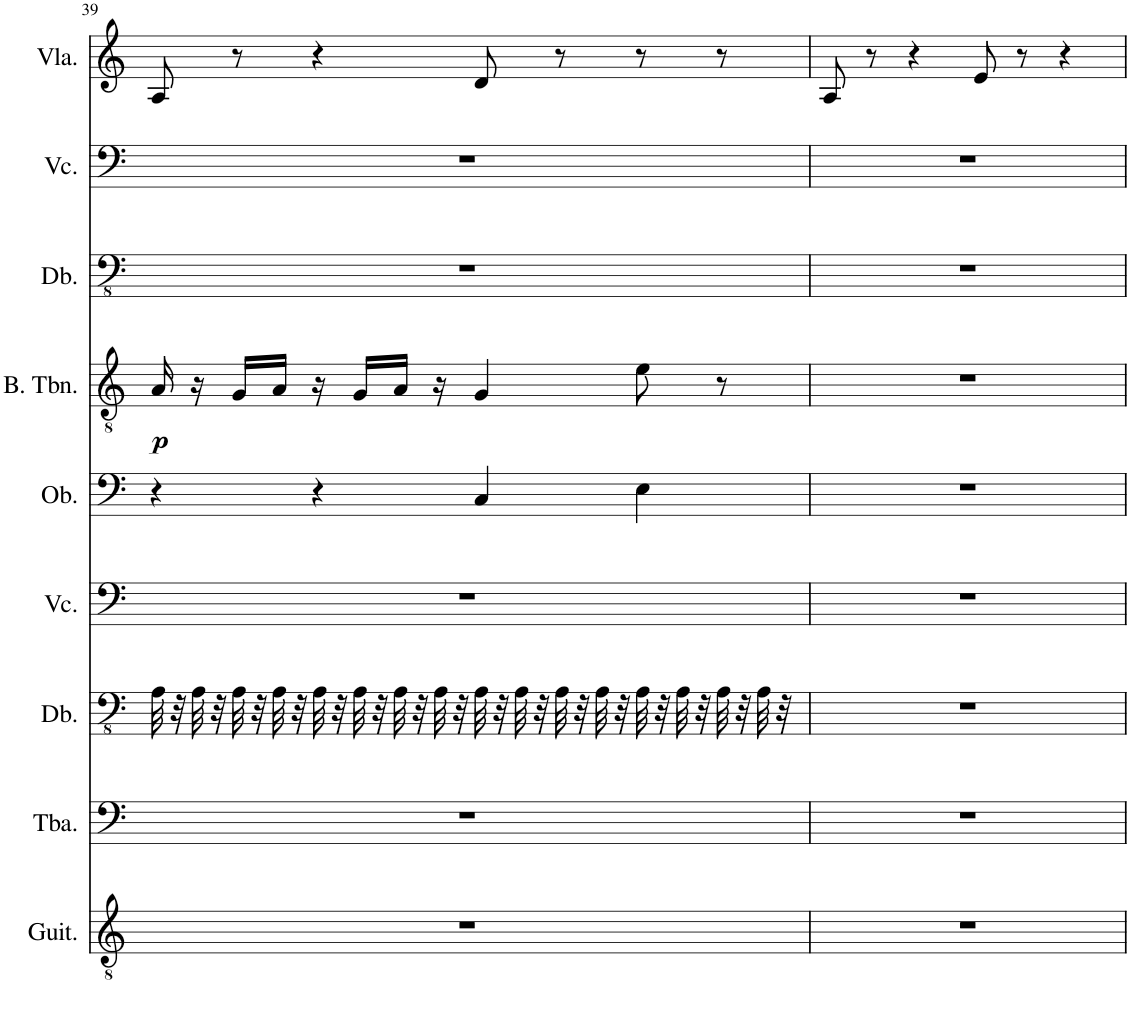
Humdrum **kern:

**kern	**kern	**kern	**kern	**kern	**kern	**dynam	**kern	**kern	**kern
*part9	*part8	*part7	*part6	*part5	*part4	*part4	*part3	*part2	*part1
*staff9	*staff8	*staff7	*staff6	*staff5	*staff4	*staff4	*staff3	*staff2	*staff1
*I"Classical Guitar	*I"Tuba	*I"Double Bass	*I"Violoncello	*I"Oboe	*I"Bass Trombone	*	*I"Double Bass	*I"Violoncello	*I"Viola
*I'Guit.	*I'Tba.	*I'Db.	*I'Vc.	*I'Ob.	*I'B. Tbn.	*	*I'Db.	*I'Vc.	*I'Vla.
!!LO:PB:g=z
*clefGv2	*clefF4	*clefFv4	*clefF4	*clefF4	*clefGv2	*	*clefFv4	*clefF4	*clefG2
*	*	*Trd7c12	*	*Trd-14c-24	*	*	*Trd7c12	*	*
*k[]	*k[]	*k[]	*k[]	*k[]	*k[]	*	*k[]	*k[]	*k[]
*M4/4	*M4/4	*M4/4	*M4/4	*M4/4	*M4/4	*	*M4/4	*M4/4	*M4/4
=39	=39	=39	=39	=39	=39	=39	=39	=39	=39
!	!	!	!	!	!	!LO:DY:b	!	!	!
1r	1r	32AA\	1r	4r	16A/	p	1r	1r	8A/
.	.	32r	.	.	.	.	.	.	.
.	.	32AA\	.	.	16r	.	.	.	.
.	.	32r	.	.	.	.	.	.	.
.	.	32AA\	.	.	16G/LL	.	.	.	8r
.	.	32r	.	.	.	.	.	.	.
.	.	32AA\	.	.	16A/JJ	.	.	.	.
.	.	32r	.	.	.	.	.	.	.
.	.	32AA\	.	4r	16r	.	.	.	4r
.	.	32r	.	.	.	.	.	.	.
.	.	32AA\	.	.	16G/LL	.	.	.	.
.	.	32r	.	.	.	.	.	.	.
.	.	32AA\	.	.	16A/JJ	.	.	.	.
.	.	32r	.	.	.	.	.	.	.
.	.	32AA\	.	.	16r	.	.	.	.
.	.	32r	.	.	.	.	.	.	.
.	.	32AA\	.	4C/	4G/	.	.	.	8d/
.	.	32r	.	.	.	.	.	.	.
.	.	32AA\	.	.	.	.	.	.	.
.	.	32r	.	.	.	.	.	.	.
.	.	32AA\	.	.	.	.	.	.	8r
.	.	32r	.	.	.	.	.	.	.
.	.	32AA\	.	.	.	.	.	.	.
.	.	32r	.	.	.	.	.	.	.
.	.	32AA\	.	4E\	8e\	.	.	.	8r
.	.	32r	.	.	.	.	.	.	.
.	.	32AA\	.	.	.	.	.	.	.
.	.	32r	.	.	.	.	.	.	.
.	.	32AA\	.	.	8r	.	.	.	8r
.	.	32r	.	.	.	.	.	.	.
.	.	32AA\	.	.	.	.	.	.	.
.	.	32r	.	.	.	.	.	.	.
=40	=40	=40	=40	=40	=40	=40	=40	=40	=40
1r	1r	1r	1r	1r	1r	.	1r	1r	8A/
.	.	.	.	.	.	.	.	.	8r
.	.	.	.	.	.	.	.	.	4r
.	.	.	.	.	.	.	.	.	8e/
.	.	.	.	.	.	.	.	.	8r
.	.	.	.	.	.	.	.	.	4r
=	=	=	=	=	=	=	=	=	=
*-	*-	*-	*-	*-	*-	*-	*-	*-	*-
